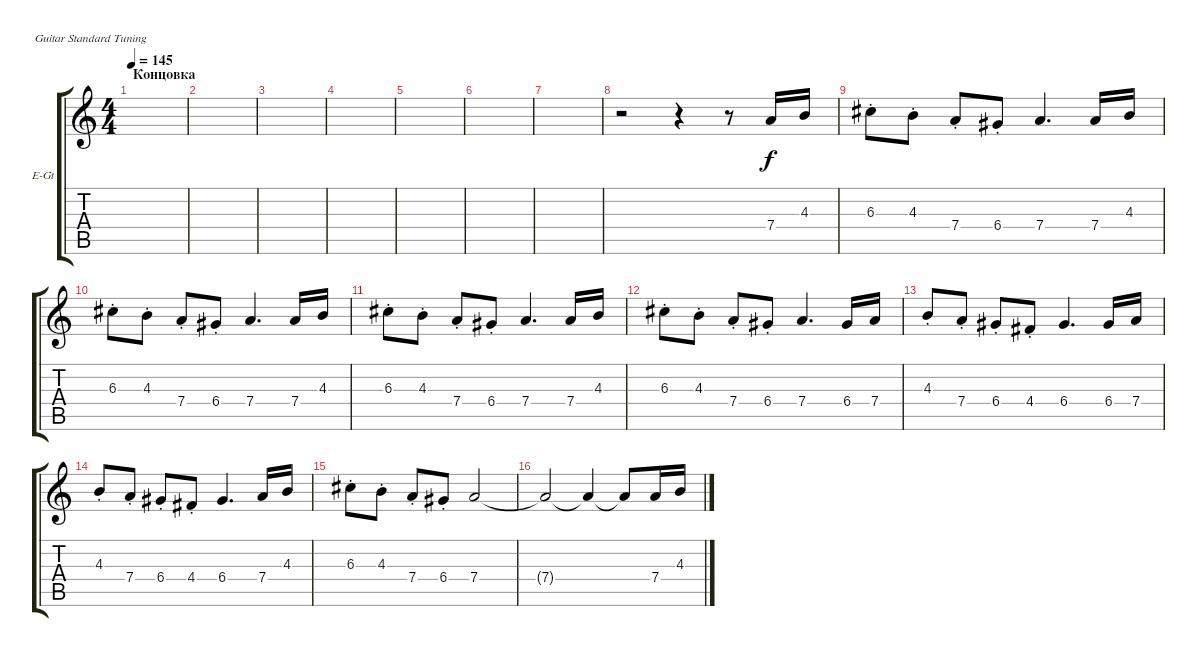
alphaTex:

\defaultSystemsLayout 4
\bracketExtendMode groupsimilarinstruments
\firstSystemTrackNameOrientation horizontal
\otherSystemsTrackNameOrientation horizontal
\track ("Electric Guitar" "E-Gt") {instrument overdrivenguitar}
\staff {score tabs}
\tuning (E4 B3 G3 D3 A2 E2)
\ts (4 4)
\section ("" "Концовка")
\tempo 145
\clef g2
\ks c
|
|
|
|
|
|
|
r.2 r.4 r.8 7.4.16 4.3.16 |
6.3{st}.8 4.3{st}.8 7.4{st}.8 6.4{st}.8 7.4.4{d} 7.4.16 4.3.16 |
6.3{st}.8 4.3{st}.8 7.4{st}.8 6.4{st}.8 7.4.4{d} 7.4.16 4.3.16 |
6.3{st}.8 4.3{st}.8 7.4{st}.8 6.4{st}.8 7.4.4{d} 7.4.16 4.3.16 |
6.3{st}.8 4.3{st}.8 7.4{st}.8 6.4{st}.8 7.4.4{d} 6.4.16 7.4.16 |
4.3{st}.8 7.4{st}.8 6.4{st}.8 4.4{st}.8 6.4.4{d} 6.4.16 7.4.16 |
4.3{st}.8 7.4{st}.8 6.4{st}.8 4.4{st}.8 6.4.4{d} 7.4.16 4.3.16 |
6.3{st}.8 4.3{st}.8 7.4{st}.8 6.4{st}.8 7.4.2 |
7.4{t}.2 7.4{t}.4 7.4{t}.8 7.4.16 4.3.16
